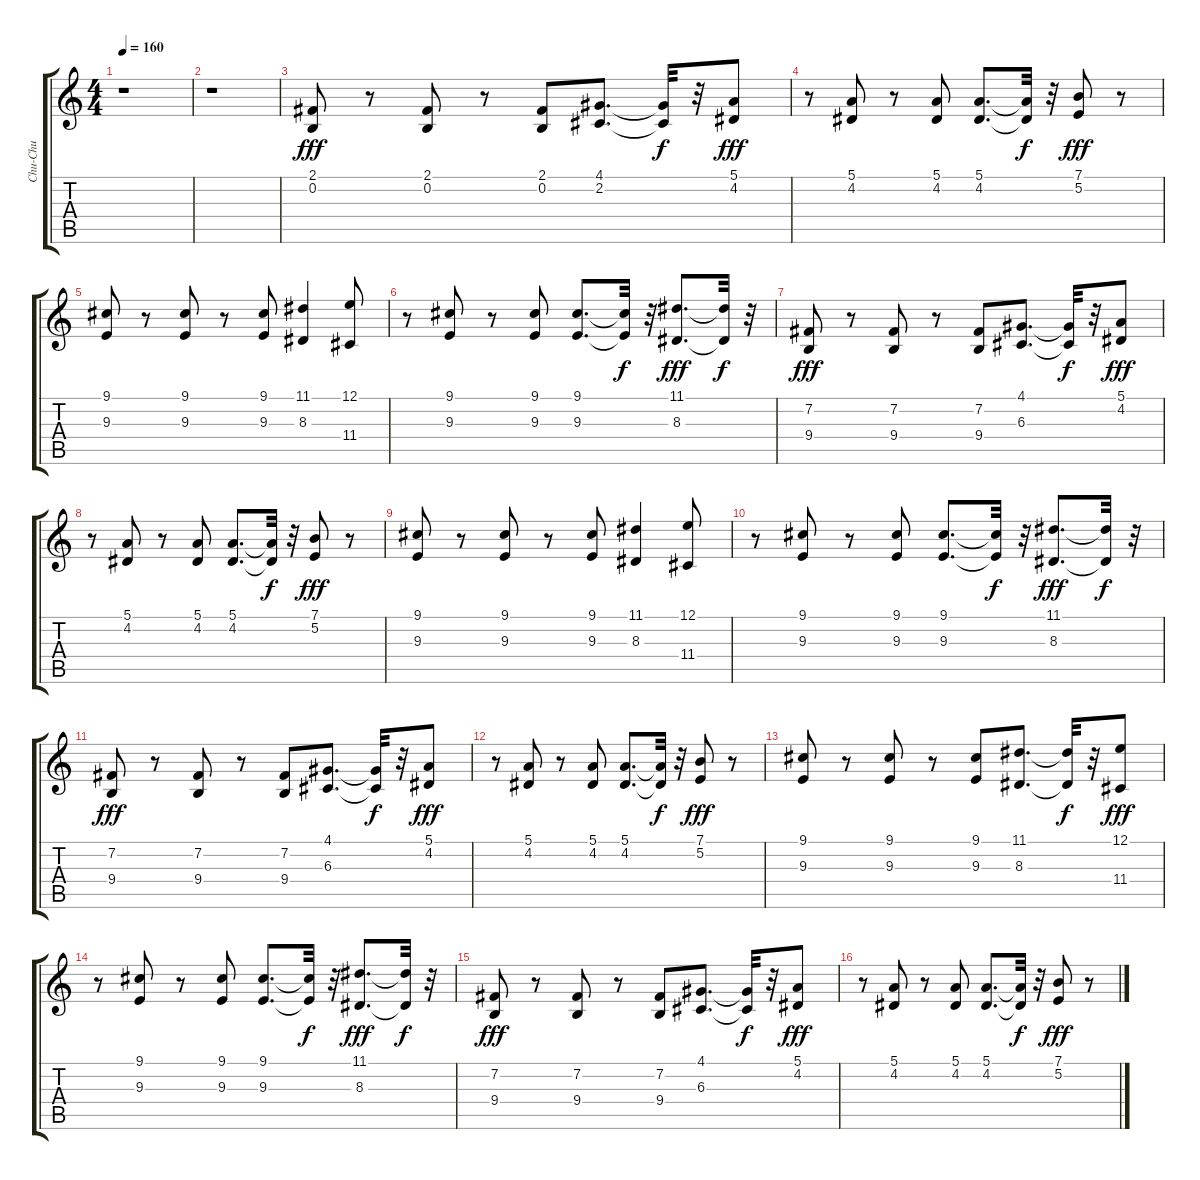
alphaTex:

\track ("Chu-Chu" "Chu-Chu") {instrument voiceoohs}
\staff {score tabs}
\tuning (E4 B3 G3 D3 A2 E2) {hide}
\ts (4 4)
\tempo 160
\clef g2
\ks c
r.1{dy fff} |
r.1 |
(2.1 0.2).8 r.8 (2.1 0.2).8 r.8 (2.1 0.2).8 (4.1 2.2).8{d} (4.1{t} 2.2{t}).32{dy f} r.32 (5.1 4.2).8{dy fff} |
r.8 (5.1 4.2).8 r.8 (5.1 4.2).8 (5.1 4.2).8{d} (5.1{t} 4.2{t}).32{dy f} r.32 (7.1 5.2).8{dy fff} r.8 |
(9.1 9.3).8 r.8 (9.1 9.3).8 r.8 (9.1 9.3).8 (11.1 8.3).4 (12.1 11.4).8 |
r.8 (9.1 9.3).8 r.8 (9.1 9.3).8 (9.1 9.3).8{d} (9.1{t} 9.3{t}).32{dy f} r.32 (11.1 8.3).8{d dy fff} (11.1{t} 8.3{t}).32{dy f} r.32 |
(7.2 9.4).8{dy fff} r.8 (7.2 9.4).8 r.8 (7.2 9.4).8 (4.1 6.3).8{d} (4.1{t} 6.3{t}).32{dy f} r.32 (5.1 4.2).8{dy fff} |
r.8 (5.1 4.2).8 r.8 (5.1 4.2).8 (5.1 4.2).8{d} (5.1{t} 4.2{t}).32{dy f} r.32 (7.1 5.2).8{dy fff} r.8 |
(9.1 9.3).8 r.8 (9.1 9.3).8 r.8 (9.1 9.3).8 (11.1 8.3).4 (12.1 11.4).8 |
r.8 (9.1 9.3).8 r.8 (9.1 9.3).8 (9.1 9.3).8{d} (9.1{t} 9.3{t}).32{dy f} r.32 (11.1 8.3).8{d dy fff} (11.1{t} 8.3{t}).32{dy f} r.32 |
(7.2 9.4).8{dy fff} r.8 (7.2 9.4).8 r.8 (7.2 9.4).8 (4.1 6.3).8{d} (4.1{t} 6.3{t}).32{dy f} r.32 (5.1 4.2).8{dy fff} |
r.8 (5.1 4.2).8 r.8 (5.1 4.2).8 (5.1 4.2).8{d} (5.1{t} 4.2{t}).32{dy f} r.32 (7.1 5.2).8{dy fff} r.8 |
(9.1 9.3).8 r.8 (9.1 9.3).8 r.8 (9.1 9.3).8 (11.1 8.3).8{d} (11.1{t} 8.3{t}).32{dy f} r.32 (12.1 11.4).8{dy fff} |
r.8 (9.1 9.3).8 r.8 (9.1 9.3).8 (9.1 9.3).8{d} (9.1{t} 9.3{t}).32{dy f} r.32 (11.1 8.3).8{d dy fff} (11.1{t} 8.3{t}).32{dy f} r.32 |
(7.2 9.4).8{dy fff} r.8 (7.2 9.4).8 r.8 (7.2 9.4).8 (4.1 6.3).8{d} (4.1{t} 6.3{t}).32{dy f} r.32 (5.1 4.2).8{dy fff} |
r.8 (5.1 4.2).8 r.8 (5.1 4.2).8 (5.1 4.2).8{d} (5.1{t} 4.2{t}).32{dy f} r.32 (7.1 5.2).8{dy fff} r.8
